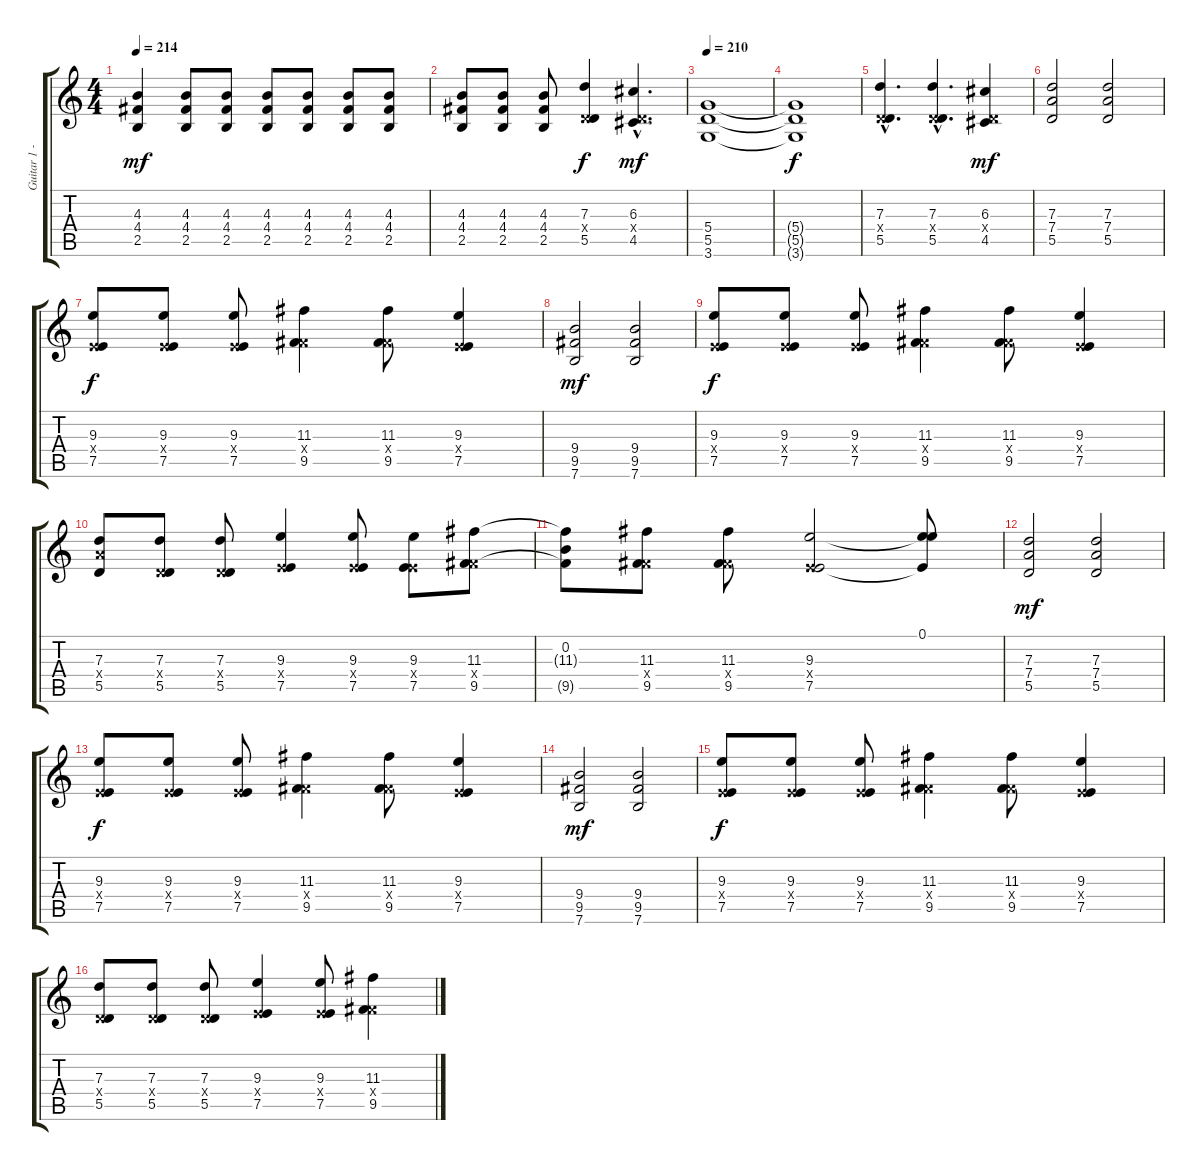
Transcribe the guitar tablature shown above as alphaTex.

\track ("Guitar 1 - Joey Cape" "Guitar 1 -") {instrument distortionguitar}
\staff {score tabs}
\tuning (E4 B3 G3 D3 A2 E2) {hide}
\ts (4 4)
\tempo 214
\clef g2
\ks c
(4.3 4.4 2.5).4{dy mf} (4.3 4.4 2.5).8 (4.3 4.4 2.5).8 (4.3 4.4 2.5).8 (4.3 4.4 2.5).8 (4.3 4.4 2.5).8 (4.3 4.4 2.5).8 |
(4.3 4.4 2.5).8 (4.3 4.4 2.5).8 (4.3 4.4 2.5).8 (7.3 0.4{x} 5.5).4{dy f} (6.3{hac} 0.4{hac x} 4.5{hac}).4{d dy mf} |
\tempo 210
(5.4 5.5 3.6).1 |
(5.4{t} 5.5{t} 3.6{t}).1{dy f} |
(7.3{hac} 0.4{hac x} 5.5{hac}).4{d} (7.3{hac} 0.4{hac x} 5.5{hac}).4{d} (6.3 0.4{x} 4.5).4{dy mf} |
(7.3 7.4 5.5).2 (7.3 7.4 5.5).2 |
(9.3 2.4{x} 7.5).8{dy f} (9.3 2.4{x} 7.5).8 (9.3 2.4{x} 7.5).8 (11.3 4.4{x} 9.5).4 (11.3 4.4{x} 9.5).8 (9.3 2.4{x} 7.5).4 |
(9.4 9.5 7.6).2{dy mf} (9.4 9.5 7.6).2 |
(9.3 2.4{x} 7.5).8{dy f} (9.3 2.4{x} 7.5).8 (9.3 2.4{x} 7.5).8 (11.3 4.4{x} 9.5).4 (11.3 4.4{x} 9.5).8 (9.3 2.4{x} 7.5).4 |
(7.3 7.4{x} 5.5).8 (7.3 0.4{x} 5.5).8 (7.3 0.4{x} 5.5).8 (9.3 2.4{x} 7.5).4 (9.3 2.4{x} 7.5).8 (9.3 2.4{x} 7.5).8 (11.3 4.4{x} 9.5).8 |
(0.2 11.3{t} 9.5{t}).8 (11.3 4.4{x} 9.5).8 (11.3 4.4{x} 9.5).8 (9.3 2.4{x} 7.5).2 (0.1 9.3{t} 7.5{t}).8 |
(7.3 7.4 5.5).2{dy mf} (7.3 7.4 5.5).2 |
(9.3 2.4{x} 7.5).8{dy f} (9.3 2.4{x} 7.5).8 (9.3 2.4{x} 7.5).8 (11.3 4.4{x} 9.5).4 (11.3 4.4{x} 9.5).8 (9.3 2.4{x} 7.5).4 |
(9.4 9.5 7.6).2{dy mf} (9.4 9.5 7.6).2 |
(9.3 2.4{x} 7.5).8{dy f} (9.3 2.4{x} 7.5).8 (9.3 2.4{x} 7.5).8 (11.3 4.4{x} 9.5).4 (11.3 4.4{x} 9.5).8 (9.3 2.4{x} 7.5).4 |
(7.3 0.4{x} 5.5).8 (7.3 0.4{x} 5.5).8 (7.3 0.4{x} 5.5).8 (9.3 2.4{x} 7.5).4 (9.3 2.4{x} 7.5).8 (11.3 4.4{x} 9.5).4
